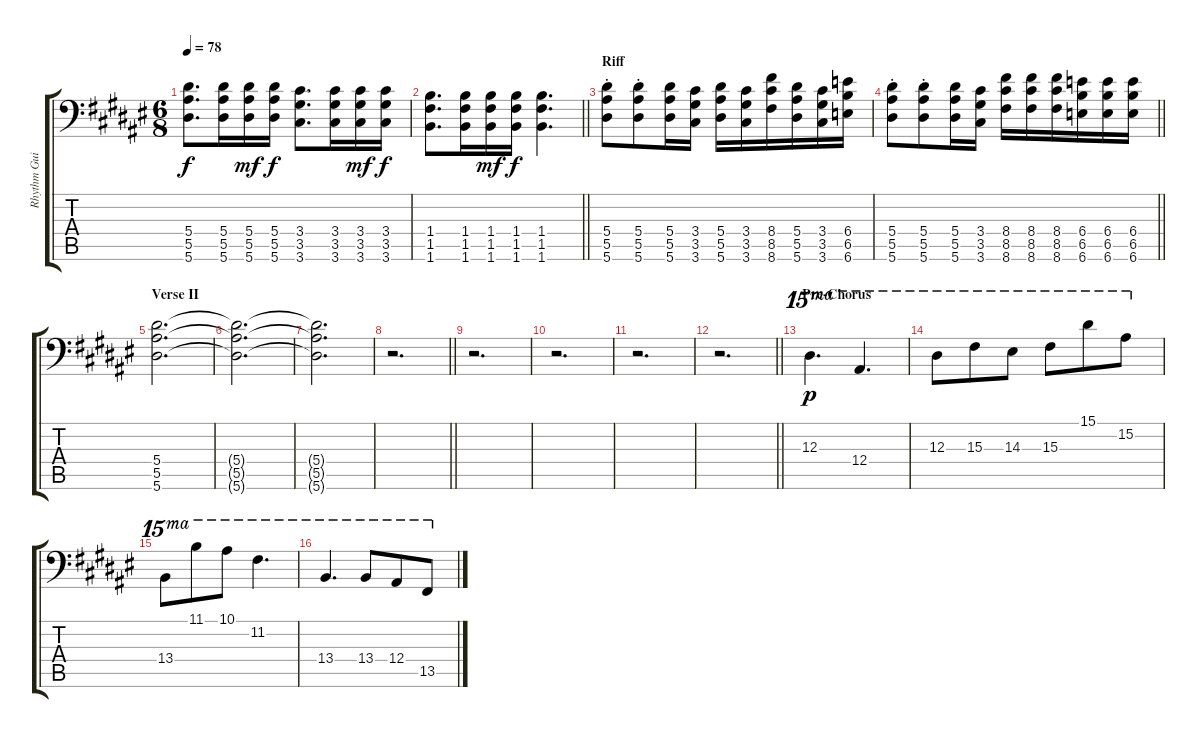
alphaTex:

\track ("Rhythm Guitar" "Rhythm Gui") {instrument distortionguitar}
\staff {score tabs}
\tuning (C4 G3 Eb3 Bb2 F2 Bb1) {hide}
\ts (6 8)
\tempo 78
\clef f4
\ks d#minor
(5.4 5.5 5.6).8{d dy f} (5.4 5.5 5.6).16 (5.4 5.5 5.6).16{dy mf} (5.4 5.5 5.6).16{dy f} (3.4 3.5 3.6).8{d} (3.4 3.5 3.6).16 (3.4 3.5 3.6).16{dy mf} (3.4 3.5 3.6).16{dy f} |
\barLineRight lightlight
(1.4 1.5 1.6).8{d} (1.4 1.5 1.6).16 (1.4 1.5 1.6).16{dy mf} (1.4 1.5 1.6).16{dy f} (1.4 1.5 1.6).4{d} |
\section ("" "Riff")
(5.4{st} 5.5{st} 5.6{st}).8 (5.4{st} 5.5{st} 5.6{st}).8 (5.4 5.5 5.6).16 (3.4 3.5 3.6).16 (5.4 5.5 5.6).16 (3.4 3.5 3.6).16 (8.4 8.5 8.6).16 (5.4 5.5 5.6).16 (3.4 3.5 3.6).16 (6.4 6.5 6.6).16 |
\barLineRight lightlight
(5.4{st} 5.5{st} 5.6{st}).8 (5.4{st} 5.5{st} 5.6{st}).8 (5.4 5.5 5.6).16 (3.4 3.5 3.6).16 (8.4 8.5 8.6).16 (8.4 8.5 8.6).16 (8.4 8.5 8.6).16 (6.4 6.5 6.6).16 (6.4 6.5 6.6).16 (6.4 6.5 6.6).16 |
\section ("" "Verse II")
(5.4 5.5 5.6).2{d volume 2} |
(5.4{t} 5.5{t} 5.6{t}).2{d} |
(5.4{t} 5.5{t} 5.6{t}).2{d} |
\barLineRight lightlight
r.2{d} |
r.2{d} |
r.2{d} |
r.2{d} |
\barLineRight lightlight
r.2{d} |
\section ("" "Pre-Chorus")
12.3.4{d ot 15ma dy p volume 13} 12.4.4{d ot 15ma} |
12.3.8{ot 15ma} 15.3.8{ot 15ma} 14.3.8{ot 15ma} 15.3.8{ot 15ma} 15.1.8{ot 15ma} 15.2.8{ot 15ma} |
13.4.8{ot 15ma} 11.1.8{ot 15ma} 10.1.8{ot 15ma} 11.2.4{d ot 15ma} |
13.4.4{d ot 15ma} 13.4.8{ot 15ma} 12.4.8{ot 15ma} 13.5.8{ot 15ma}
